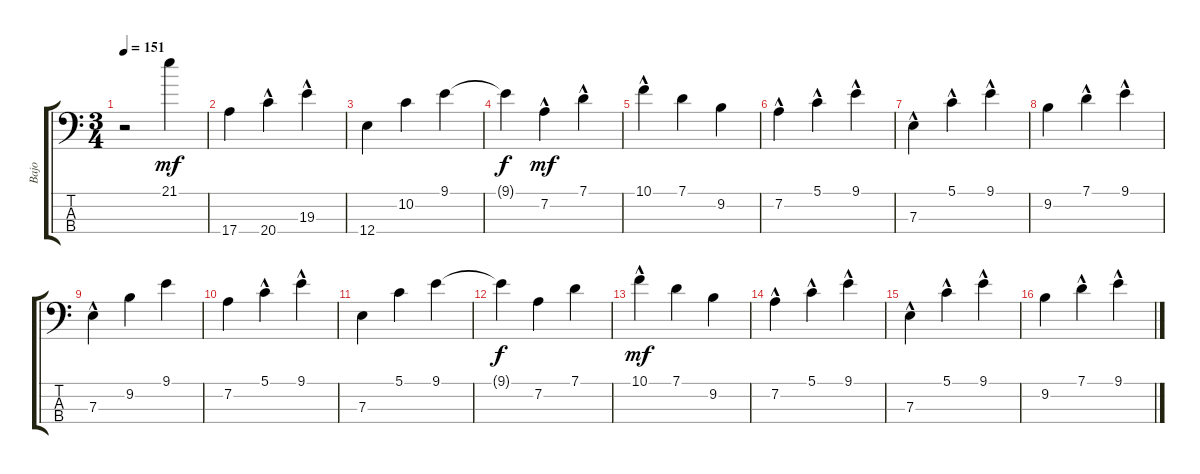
\track ("Bajo" "Bajo") {instrument electricbassfinger}
\staff {score tabs}
\tuning (G2 D2 A1 E1) {hide}
\ts (3 4)
\tempo 151
\clef f4
\ks c
r.2{dy mf instrument electricbassfinger} 21.1.4 |
17.4.4 20.4{hac}.4 19.3{hac}.4 |
12.4.4 10.2.4 9.1.4 |
9.1{t}.4{dy f} 7.2{hac}.4{dy mf} 7.1{hac}.4 |
10.1{hac}.4 7.1.4 9.2.4 |
7.2{hac}.4 5.1{hac}.4 9.1{hac}.4 |
7.3{hac}.4 5.1{hac}.4 9.1{hac}.4 |
9.2.4 7.1{hac}.4 9.1{hac}.4 |
7.3{hac}.4 9.2.4 9.1.4 |
7.2.4 5.1{hac}.4 9.1{hac}.4 |
7.3.4 5.1.4 9.1.4 |
9.1{t}.4{dy f} 7.2.4 7.1.4 |
10.1{hac}.4{dy mf} 7.1.4 9.2.4 |
7.2{hac}.4 5.1{hac}.4 9.1{hac}.4 |
7.3{hac}.4 5.1{hac}.4 9.1{hac}.4 |
9.2.4 7.1{hac}.4 9.1{hac}.4
